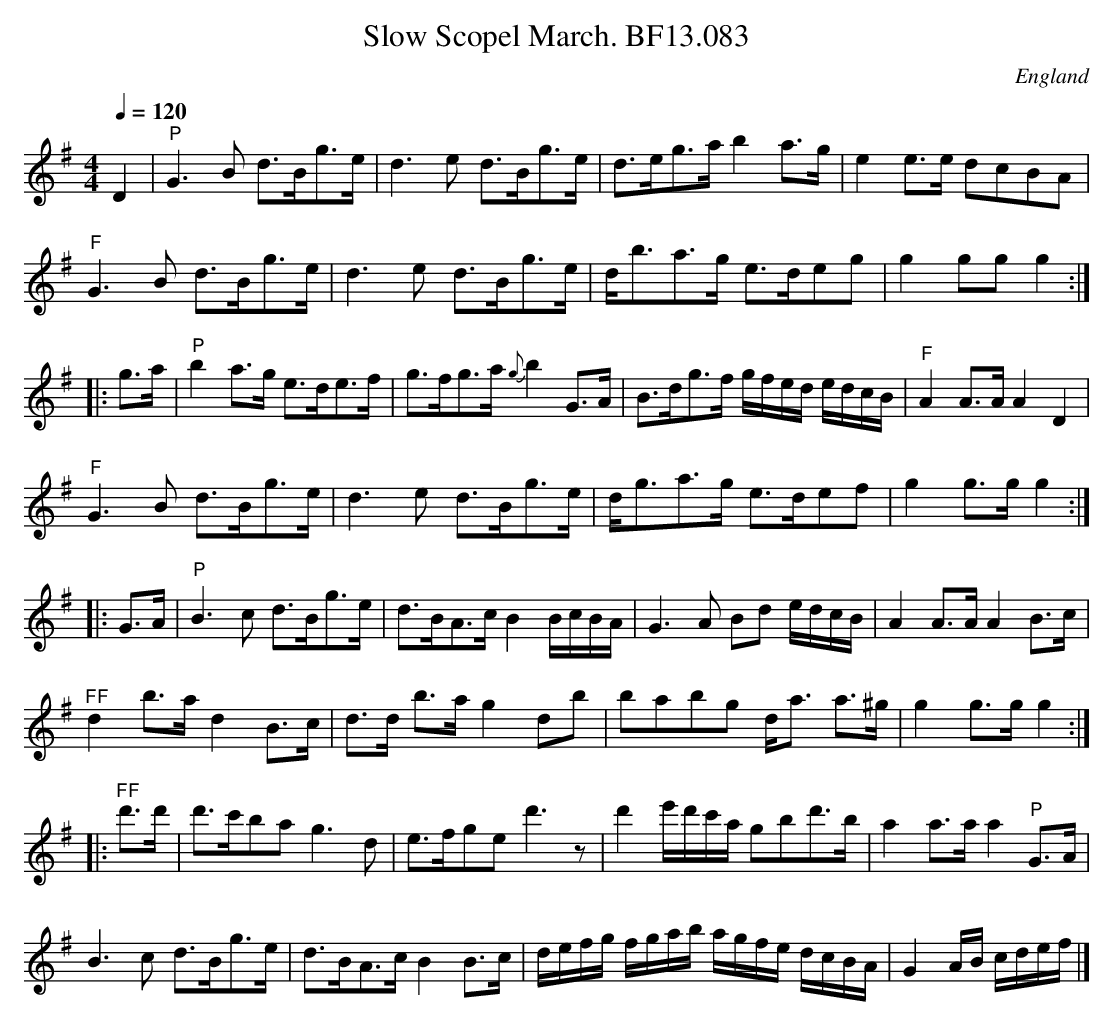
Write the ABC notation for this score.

X:1
T:Slow Scopel March. BF13.083
M:4/4
L:1/8
Q:1/4=120
O:England
K:G major
D2|"^P"G3B d>Bg>e|d3e d>Bg>e|d>eg>ab2a>g|e2e>e dcBA|!
"^F"G3B d>Bg>e|d3e d>Bg>e|d<ba>g e>deg|g2ggg2:|!
|:g>a|"^P"b2a>g e>de>f|g>fg>a {g}b2G>A|B>dg>f g/f/e/d/ e/d/c/B/|\
"^F"A2A>AA2D2|!
"^F"G3B d>Bg>e|d3e d>Bg>e|d<ga>g e>def|g2g>gg2:|!
|:G>A|"^P"B3c d>Bg>e|d>BA>cB2B/c/B/A/|G3A Bd e/d/c/B/|A2A>AA2B>c|!
"^FF"d2b>ad2B>c|d>d b>ag2db|babg d<a a>^g|g2g>gg2:|!
|:"^FF"d'>d'|d'>c'bag3d|e>fge d'3z|\
d'2 e'/d'/c'/a/ gbd'>b|a2a>aa2"^P"G>A|!
B3c d>Bg>e|d>BA>cB2B>c|d/e/f/g/ f/g/a/b/ a/g/f/e/ d/c/B/A/|\
G2A/B/ c/d/e/f/ |]
